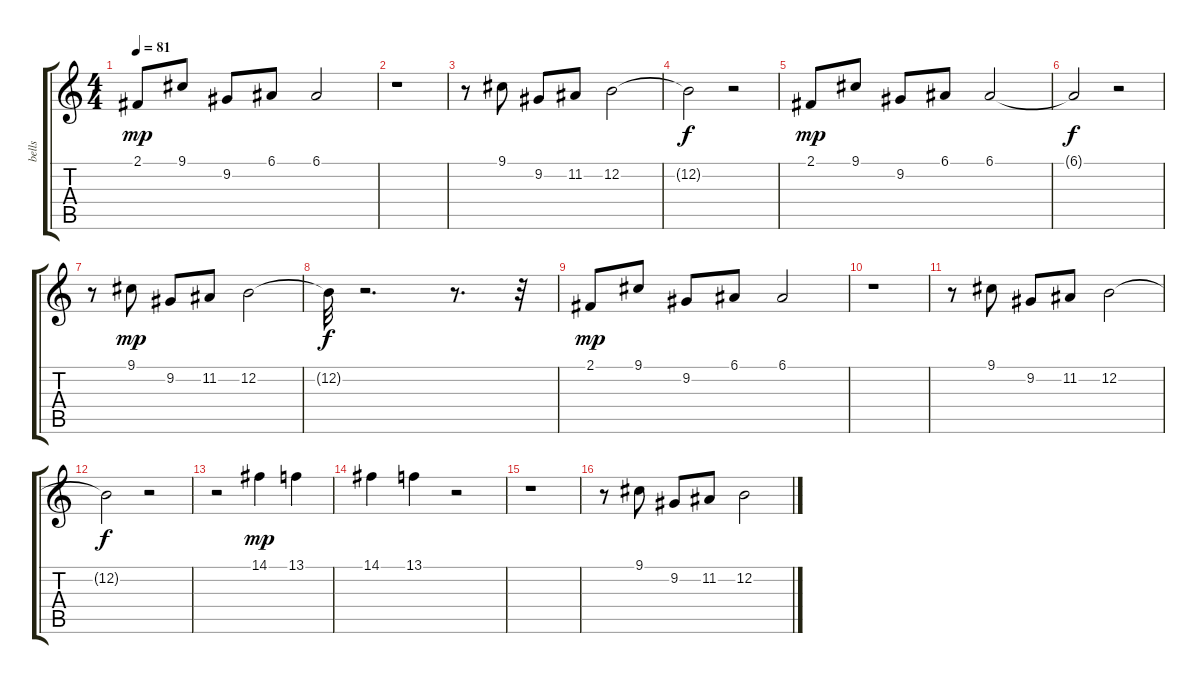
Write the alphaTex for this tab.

\track ("bells   " "bells   ") {instrument tubularbells}
\staff {score tabs}
\tuning (E4 B3 G3 D3 A2 E2) {hide}
\ts (4 4)
\tempo 81
\clef g2
\ks c
2.1.8{dy mp} 9.1.8 9.2.8 6.1.8 6.1.2 |
r.1 |
r.8 9.1.8 9.2.8 11.2.8 12.2.2 |
12.2{t}.2{dy f} r.2 |
2.1.8{dy mp} 9.1.8 9.2.8 6.1.8 6.1.2 |
6.1{t}.2{dy f} r.2 |
r.8 9.1.8{dy mp} 9.2.8 11.2.8 12.2.2 |
12.2{t}.32{dy f} r.2{d} r.8{d} r.32 |
2.1.8{dy mp} 9.1.8 9.2.8 6.1.8 6.1.2 |
r.1 |
r.8 9.1.8 9.2.8 11.2.8 12.2.2 |
12.2{t}.2{dy f} r.2 |
r.2 14.1.4{dy mp} 13.1.4 |
14.1.4 13.1.4 r.2 |
r.1 |
r.8 9.1.8 9.2.8 11.2.8 12.2.2
